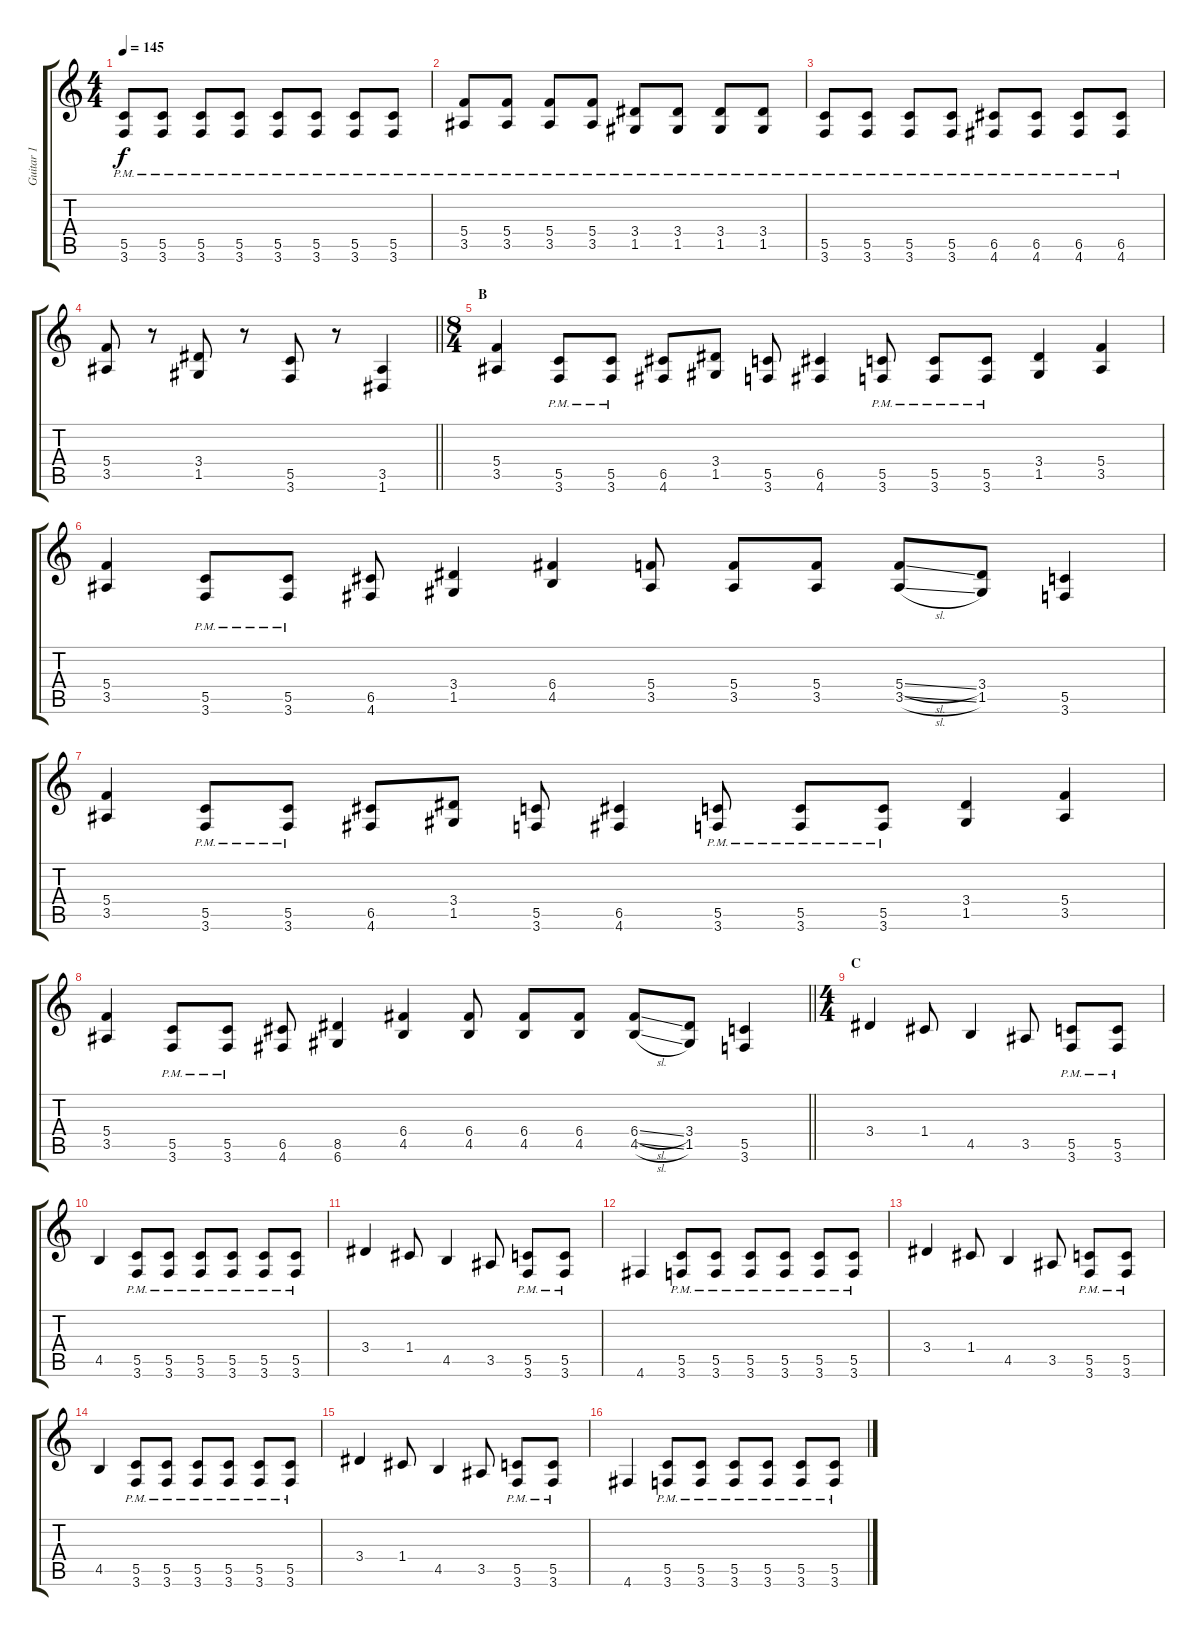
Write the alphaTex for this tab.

\track ("Guitar 1" "Guitar 1") {instrument distortionguitar}
\staff {score tabs}
\tuning (D4 A3 F3 C3 G2 D2) {hide}
\ts (4 4)
\tempo 145
\clef g2
\ks c
(5.5{pm} 3.6{pm}).8{dy f} (5.5{pm} 3.6{pm}).8 (5.5{pm} 3.6{pm}).8 (5.5{pm} 3.6{pm}).8 (5.5{pm} 3.6{pm}).8 (5.5{pm} 3.6{pm}).8 (5.5{pm} 3.6{pm}).8 (5.5{pm} 3.6{pm}).8 |
(5.4{pm} 3.5{pm}).8 (5.4{pm} 3.5{pm}).8 (5.4{pm} 3.5{pm}).8 (5.4{pm} 3.5{pm}).8 (3.4{pm} 1.5{pm}).8 (3.4{pm} 1.5{pm}).8 (3.4{pm} 1.5{pm}).8 (3.4{pm} 1.5{pm}).8 |
(5.5{pm} 3.6{pm}).8 (5.5{pm} 3.6{pm}).8 (5.5{pm} 3.6{pm}).8 (5.5{pm} 3.6{pm}).8 (6.5{pm} 4.6{pm}).8 (6.5{pm} 4.6{pm}).8 (6.5{pm} 4.6{pm}).8 (6.5{pm} 4.6{pm}).8 |
\barLineRight lightlight
(5.4 3.5).8 r.8 (3.4 1.5).8 r.8 (5.5 3.6).8 r.8 (3.5 1.6).4 |
\ts (8 4)
\section ("" "B")
(5.4 3.5).4 (5.5{pm} 3.6{pm}).8 (5.5{pm} 3.6{pm}).8 (6.5 4.6).8 (3.4 1.5).8 (5.5 3.6).8 (6.5 4.6).4 (5.5{pm} 3.6{pm}).8 (5.5{pm} 3.6{pm}).8 (5.5{pm} 3.6).8 (3.4 1.5).4 (5.4 3.5).4 |
(5.4 3.5).4 (5.5{pm} 3.6{pm}).8 (5.5{pm} 3.6{pm}).8 (6.5 4.6).8 (3.4 1.5).4 (6.4 4.5).4 (5.4 3.5).8 (5.4 3.5).8 (5.4 3.5).8 (5.4{sl} 3.5{sl}).8 (3.4 1.5).8 (5.5 3.6).4 |
(5.4 3.5).4 (5.5{pm} 3.6{pm}).8 (5.5{pm} 3.6{pm}).8 (6.5 4.6).8 (3.4 1.5).8 (5.5 3.6).8 (6.5 4.6).4 (5.5{pm} 3.6{pm}).8 (5.5{pm} 3.6{pm}).8 (5.5{pm} 3.6{pm}).8 (3.4 1.5).4 (5.4 3.5).4 |
\barLineRight lightlight
(5.4 3.5).4 (5.5{pm} 3.6{pm}).8 (5.5{pm} 3.6{pm}).8 (6.5 4.6).8 (8.5 6.6).4 (6.4 4.5).4 (6.4 4.5).8 (6.4 4.5).8 (6.4 4.5).8 (6.4{sl} 4.5{sl}).8 (3.4 1.5).8 (5.5 3.6).4 |
\ts (4 4)
\section ("" "C")
3.4.4 1.4.8 4.5.4 3.5.8 (5.5{pm} 3.6{pm}).8 (5.5{pm} 3.6{pm}).8 |
4.5.4 (5.5{pm} 3.6{pm}).8 (5.5{pm} 3.6{pm}).8 (5.5{pm} 3.6{pm}).8 (5.5{pm} 3.6{pm}).8 (5.5{pm} 3.6{pm}).8 (5.5{pm} 3.6{pm}).8 |
3.4.4 1.4.8 4.5.4 3.5.8 (5.5{pm} 3.6{pm}).8 (5.5{pm} 3.6{pm}).8 |
4.6.4 (5.5{pm} 3.6{pm}).8 (5.5{pm} 3.6{pm}).8 (5.5{pm} 3.6{pm}).8 (5.5{pm} 3.6{pm}).8 (5.5{pm} 3.6{pm}).8 (5.5{pm} 3.6{pm}).8 |
3.4.4 1.4.8 4.5.4 3.5.8 (5.5{pm} 3.6{pm}).8 (5.5{pm} 3.6{pm}).8 |
4.5.4 (5.5{pm} 3.6{pm}).8 (5.5{pm} 3.6{pm}).8 (5.5{pm} 3.6{pm}).8 (5.5{pm} 3.6{pm}).8 (5.5{pm} 3.6{pm}).8 (5.5{pm} 3.6{pm}).8 |
3.4.4 1.4.8 4.5.4 3.5.8 (5.5{pm} 3.6{pm}).8 (5.5{pm} 3.6{pm}).8 |
4.6.4 (5.5{pm} 3.6{pm}).8 (5.5{pm} 3.6{pm}).8 (5.5{pm} 3.6{pm}).8 (5.5{pm} 3.6{pm}).8 (5.5{pm} 3.6{pm}).8 (5.5{pm} 3.6{pm}).8
